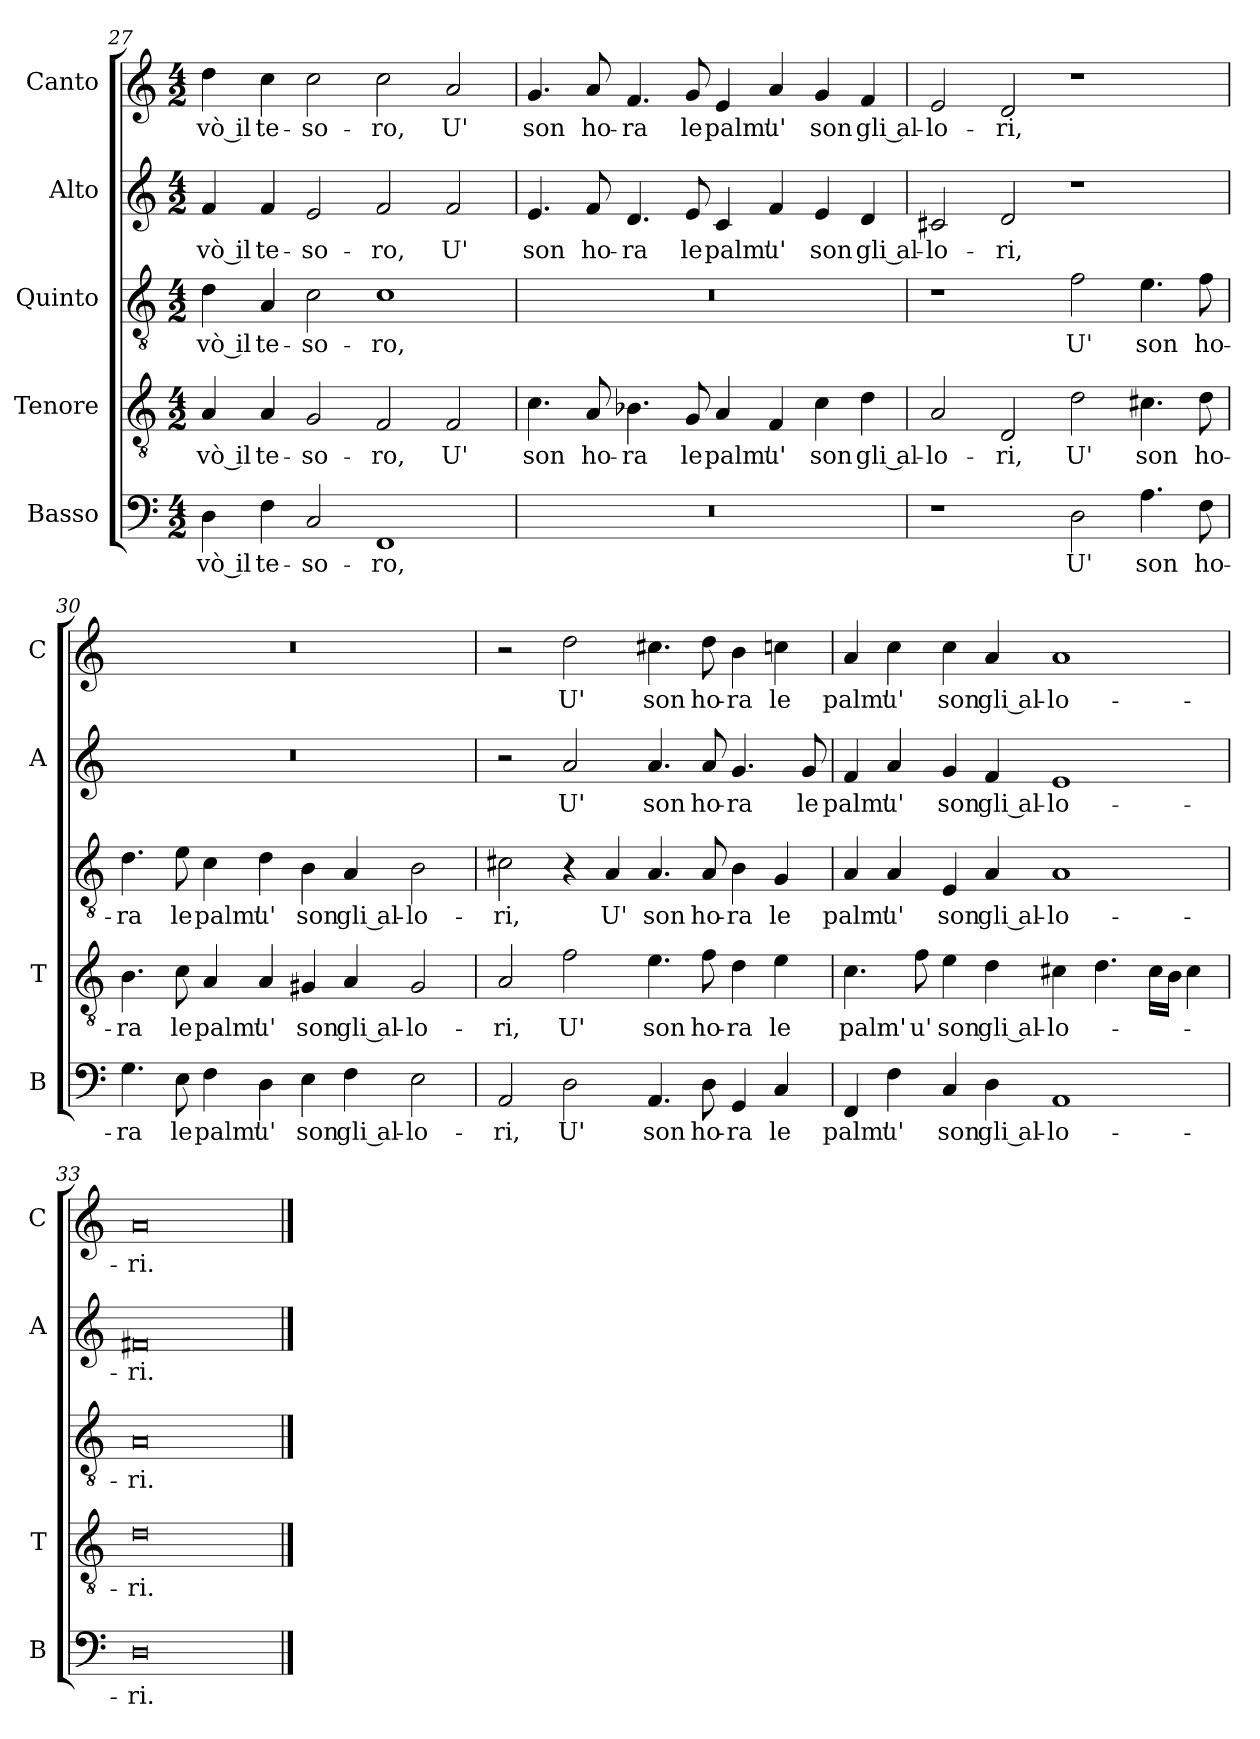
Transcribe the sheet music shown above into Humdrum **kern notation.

**kern	**text	**kern	**text	**kern	**text	**kern	**text	**kern	**text
*part5	*part5	*part4	*part4	*part3	*part3	*part2	*part2	*part1	*part1
*staff5	*staff5	*staff4	*staff4	*staff3	*staff3	*staff2	*staff2	*staff1	*staff1
*I"Basso	*	*I"Tenore	*	*I"Quinto	*	*I"Alto	*	*I"Canto	*
*I'B	*	*I'T	*	*	*	*I'A	*	*I'C	*
!!LO:PB:g=z
*clefF4	*	*clefGv2	*	*clefGv2	*	*clefG2	*	*clefG2	*
*k[]	*	*k[]	*	*k[]	*	*k[]	*	*k[]	*
*C:	*	*C:	*	*C:	*	*C:	*	*C:	*
*M4/2	*	*M4/2	*	*M4/2	*	*M4/2	*	*M4/2	*
=27	=27	=27	=27	=27	=27	=27	=27	=27	=27
!	!LO:LY:b	!	!LO:LY:b	!	!LO:LY:b	!	!LO:LY:b	!	!LO:LY:b
4D\	-vò il	4A/	-vò il	4d\	-vò il	4f/	-vò il	4dd\	-vò il
!	!LO:LY:b	!	!LO:LY:b	!	!LO:LY:b	!	!LO:LY:b	!	!LO:LY:b
4F\	te-	4A/	te-	4A/	te-	4f/	te-	4cc\	te-
!	!LO:LY:b	!	!LO:LY:b	!	!LO:LY:b	!	!LO:LY:b	!	!LO:LY:b
2C/	-so-	2G/	-so-	2c\	-so-	2e/	-so-	2cc\	-so-
!	!LO:LY:b	!	!LO:LY:b	!	!LO:LY:b	!	!LO:LY:b	!	!LO:LY:b
1FF	-ro,	2F/	-ro,	1c	-ro,	2f/	-ro,	2cc\	-ro,
!	!	!	!LO:LY:b	!	!	!	!LO:LY:b	!	!LO:LY:b
.	.	2F/	U'	.	.	2f/	U'	2a/	U'
=28	=28	=28	=28	=28	=28	=28	=28	=28	=28
!	!	!	!LO:LY:b	!	!	!	!LO:LY:b	!	!LO:LY:b
0r	.	4.c\	son	0r	.	4.e/	son	4.g/	son
!	!	!	!LO:LY:b	!	!	!	!LO:LY:b	!	!LO:LY:b
.	.	8A/	ho-	.	.	8f/	ho-	8a/	ho-
!	!	!	!LO:LY:b	!	!	!	!LO:LY:b	!	!LO:LY:b
.	.	4.B-X\	-ra	.	.	4.d/	-ra	4.f/	-ra
!	!	!	!LO:LY:b	!	!	!	!LO:LY:b	!	!LO:LY:b
.	.	8G/	le	.	.	8e/	le	8g/	le
!	!	!	!LO:LY:b	!	!	!	!LO:LY:b	!	!LO:LY:b
.	.	4A/	palm'	.	.	4c/	palm'	4e/	palm'
!	!	!	!LO:LY:b	!	!	!	!LO:LY:b	!	!LO:LY:b
.	.	4F/	u'	.	.	4f/	u'	4a/	u'
!	!	!	!LO:LY:b	!	!	!	!LO:LY:b	!	!LO:LY:b
.	.	4c\	son	.	.	4e/	son	4g/	son
!	!	!	!LO:LY:b	!	!	!	!LO:LY:b	!	!LO:LY:b
.	.	4d\	gli al-	.	.	4d/	gli al-	4f/	gli al-
=29	=29	=29	=29	=29	=29	=29	=29	=29	=29
!	!	!	!LO:LY:b	!	!	!	!LO:LY:b	!	!LO:LY:b
1r	.	2A/	-lo-	1r	.	2c#X/	-lo-	2e/	-lo-
!	!	!	!LO:LY:b	!	!	!	!LO:LY:b	!	!LO:LY:b
.	.	2D/	-ri,	.	.	2d/	-ri,	2d/	-ri,
!	!LO:LY:b	!	!LO:LY:b	!	!LO:LY:b	!	!	!	!
2D\	U'	2d\	U'	2f\	U'	1r	.	1r	.
!	!LO:LY:b	!	!LO:LY:b	!	!LO:LY:b	!	!	!	!
4.A\	son	4.c#X\	son	4.e\	son	.	.	.	.
!	!LO:LY:b	!	!LO:LY:b	!	!LO:LY:b	!	!	!	!
8F\	ho-	8d\	ho-	8f\	ho-	.	.	.	.
=30	=30	=30	=30	=30	=30	=30	=30	=30	=30
!	!LO:LY:b	!	!LO:LY:b	!	!LO:LY:b	!	!	!	!
4.G\	-ra	4.B\	-ra	4.d\	-ra	0r	.	0r	.
!	!LO:LY:b	!	!LO:LY:b	!	!LO:LY:b	!	!	!	!
8E\	le	8c\	le	8e\	le	.	.	.	.
!	!LO:LY:b	!	!LO:LY:b	!	!LO:LY:b	!	!	!	!
4F\	palm'	4A/	palm'	4c\	palm'	.	.	.	.
!	!LO:LY:b	!	!LO:LY:b	!	!LO:LY:b	!	!	!	!
4D\	u'	4A/	u'	4d\	u'	.	.	.	.
!	!LO:LY:b	!	!LO:LY:b	!	!LO:LY:b	!	!	!	!
4E\	son	4G#X/	son	4B\	son	.	.	.	.
!	!LO:LY:b	!	!LO:LY:b	!	!LO:LY:b	!	!	!	!
4F\	gli al-	4A/	gli al-	4A/	gli al-	.	.	.	.
!	!LO:LY:b	!	!LO:LY:b	!	!LO:LY:b	!	!	!	!
2E\	-lo-	2G#/	-lo-	2B\	-lo-	.	.	.	.
!!LO:LB:g=z
=31	=31	=31	=31	=31	=31	=31	=31	=31	=31
!	!LO:LY:b	!	!LO:LY:b	!	!LO:LY:b	!	!	!	!
2AA/	-ri,	2A/	-ri,	2c#X\	-ri,	2r	.	2r	.
!	!LO:LY:b	!	!LO:LY:b	!	!	!	!LO:LY:b	!	!LO:LY:b
2D\	U'	2f\	U'	4r	.	2a/	U'	2dd\	U'
!	!	!	!	!	!LO:LY:b	!	!	!	!
.	.	.	.	4A/	U'	.	.	.	.
!	!LO:LY:b	!	!LO:LY:b	!	!LO:LY:b	!	!LO:LY:b	!	!LO:LY:b
4.AA/	son	4.e\	son	4.A/	son	4.a/	son	4.cc#X\	son
!	!LO:LY:b	!	!LO:LY:b	!	!LO:LY:b	!	!LO:LY:b	!	!LO:LY:b
8D\	ho-	8f\	ho-	8A/	ho-	8a/	ho-	8dd\	ho-
!	!LO:LY:b	!	!LO:LY:b	!	!LO:LY:b	!	!LO:LY:b	!	!LO:LY:b
4GG/	-ra	4d\	-ra	4B\	-ra	4.g/	-ra	4b\	-ra
!	!LO:LY:b	!	!LO:LY:b	!	!LO:LY:b	!	!	!	!LO:LY:b
4C/	le	4e\	le	4G/	le	.	.	4ccn\	le
!	!	!	!	!	!	!	!LO:LY:b	!	!
.	.	.	.	.	.	8g/	le	.	.
=32	=32	=32	=32	=32	=32	=32	=32	=32	=32
!	!LO:LY:b	!	!LO:LY:b	!	!LO:LY:b	!	!LO:LY:b	!	!LO:LY:b
4FF/	palm'	4.c\	palm'	4A/	palm'	4f/	palm'	4a/	palm'
!	!LO:LY:b	!	!	!	!LO:LY:b	!	!LO:LY:b	!	!LO:LY:b
4F\	u'	.	.	4A/	u'	4a/	u'	4cc\	u'
!	!	!	!LO:LY:b	!	!	!	!	!	!
.	.	8f\	u'	.	.	.	.	.	.
!	!LO:LY:b	!	!LO:LY:b	!	!LO:LY:b	!	!LO:LY:b	!	!LO:LY:b
4C/	son	4e\	son	4E/	son	4g/	son	4cc\	son
!	!LO:LY:b	!	!LO:LY:b	!	!LO:LY:b	!	!LO:LY:b	!	!LO:LY:b
4D\	gli al-	4d\	gli al-	4A/	gli al-	4f/	gli al-	4a/	gli al-
!	!LO:LY:b	!	!LO:LY:b	!	!LO:LY:b	!	!LO:LY:b	!	!LO:LY:b
1AA	-lo-	4c#X\	-lo-	1A	-lo-	1e	-lo-	1a	-lo-
.	.	4.d\	.	.	.	.	.	.	.
.	.	16c#\LL	.	.	.	.	.	.	.
.	.	16B\JJ	.	.	.	.	.	.	.
.	.	4c#\	.	.	.	.	.	.	.
=33	=33	=33	=33	=33	=33	=33	=33	=33	=33
!	!LO:LY:b	!	!LO:LY:b	!	!LO:LY:b	!	!LO:LY:b	!	!LO:LY:b
0D	-ri.	0d	-ri.	0A	-ri.	0f#X	-ri.	0a	-ri.
==	==	==	==	==	==	==	==	==	==
*-	*-	*-	*-	*-	*-	*-	*-	*-	*-
